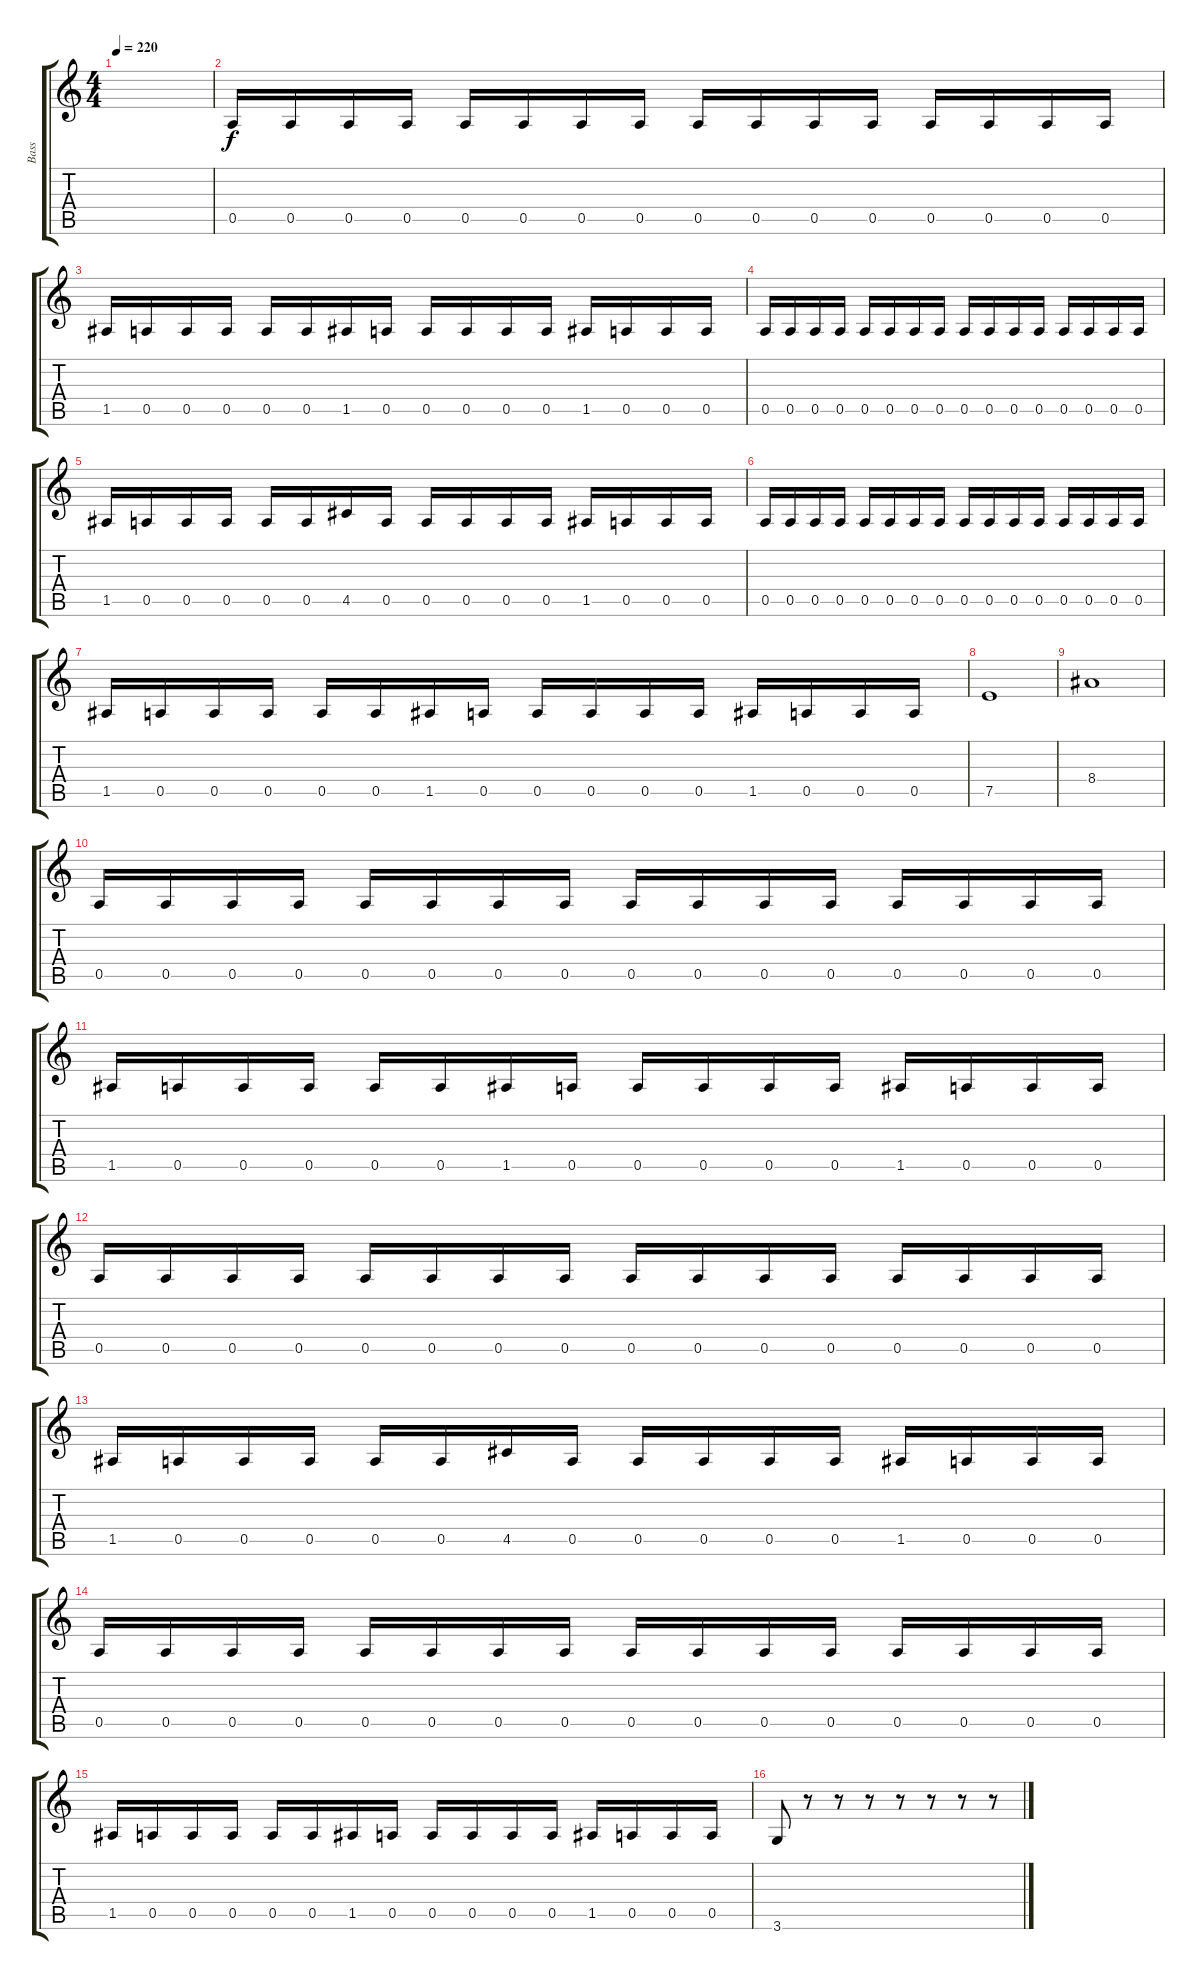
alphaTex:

\track ("Bass" "Bass") {instrument electricbassfinger}
\staff {score tabs}
\tuning (E4 B3 G3 D3 A2 E2) {hide}
\ts (4 4)
\tempo 220
\clef g2
\ks c
|
0.5.16 0.5.16 0.5.16 0.5.16 0.5.16 0.5.16 0.5.16 0.5.16 0.5.16 0.5.16 0.5.16 0.5.16 0.5.16 0.5.16 0.5.16 0.5.16 |
1.5.16 0.5.16 0.5.16 0.5.16 0.5.16 0.5.16 1.5.16 0.5.16 0.5.16 0.5.16 0.5.16 0.5.16 1.5.16 0.5.16 0.5.16 0.5.16 |
0.5.16 0.5.16 0.5.16 0.5.16 0.5.16 0.5.16 0.5.16 0.5.16 0.5.16 0.5.16 0.5.16 0.5.16 0.5.16 0.5.16 0.5.16 0.5.16 |
1.5.16 0.5.16 0.5.16 0.5.16 0.5.16 0.5.16 4.5.16 0.5.16 0.5.16 0.5.16 0.5.16 0.5.16 1.5.16 0.5.16 0.5.16 0.5.16 |
0.5.16 0.5.16 0.5.16 0.5.16 0.5.16 0.5.16 0.5.16 0.5.16 0.5.16 0.5.16 0.5.16 0.5.16 0.5.16 0.5.16 0.5.16 0.5.16 |
1.5.16 0.5.16 0.5.16 0.5.16 0.5.16 0.5.16 1.5.16 0.5.16 0.5.16 0.5.16 0.5.16 0.5.16 1.5.16 0.5.16 0.5.16 0.5.16 |
7.5.1 |
8.4.1 |
0.5.16 0.5.16 0.5.16 0.5.16 0.5.16 0.5.16 0.5.16 0.5.16 0.5.16 0.5.16 0.5.16 0.5.16 0.5.16 0.5.16 0.5.16 0.5.16 |
1.5.16 0.5.16 0.5.16 0.5.16 0.5.16 0.5.16 1.5.16 0.5.16 0.5.16 0.5.16 0.5.16 0.5.16 1.5.16 0.5.16 0.5.16 0.5.16 |
0.5.16 0.5.16 0.5.16 0.5.16 0.5.16 0.5.16 0.5.16 0.5.16 0.5.16 0.5.16 0.5.16 0.5.16 0.5.16 0.5.16 0.5.16 0.5.16 |
1.5.16 0.5.16 0.5.16 0.5.16 0.5.16 0.5.16 4.5.16 0.5.16 0.5.16 0.5.16 0.5.16 0.5.16 1.5.16 0.5.16 0.5.16 0.5.16 |
0.5.16 0.5.16 0.5.16 0.5.16 0.5.16 0.5.16 0.5.16 0.5.16 0.5.16 0.5.16 0.5.16 0.5.16 0.5.16 0.5.16 0.5.16 0.5.16 |
1.5.16 0.5.16 0.5.16 0.5.16 0.5.16 0.5.16 1.5.16 0.5.16 0.5.16 0.5.16 0.5.16 0.5.16 1.5.16 0.5.16 0.5.16 0.5.16 |
3.6.8 r.8 r.8 r.8 r.8 r.8 r.8 r.8
